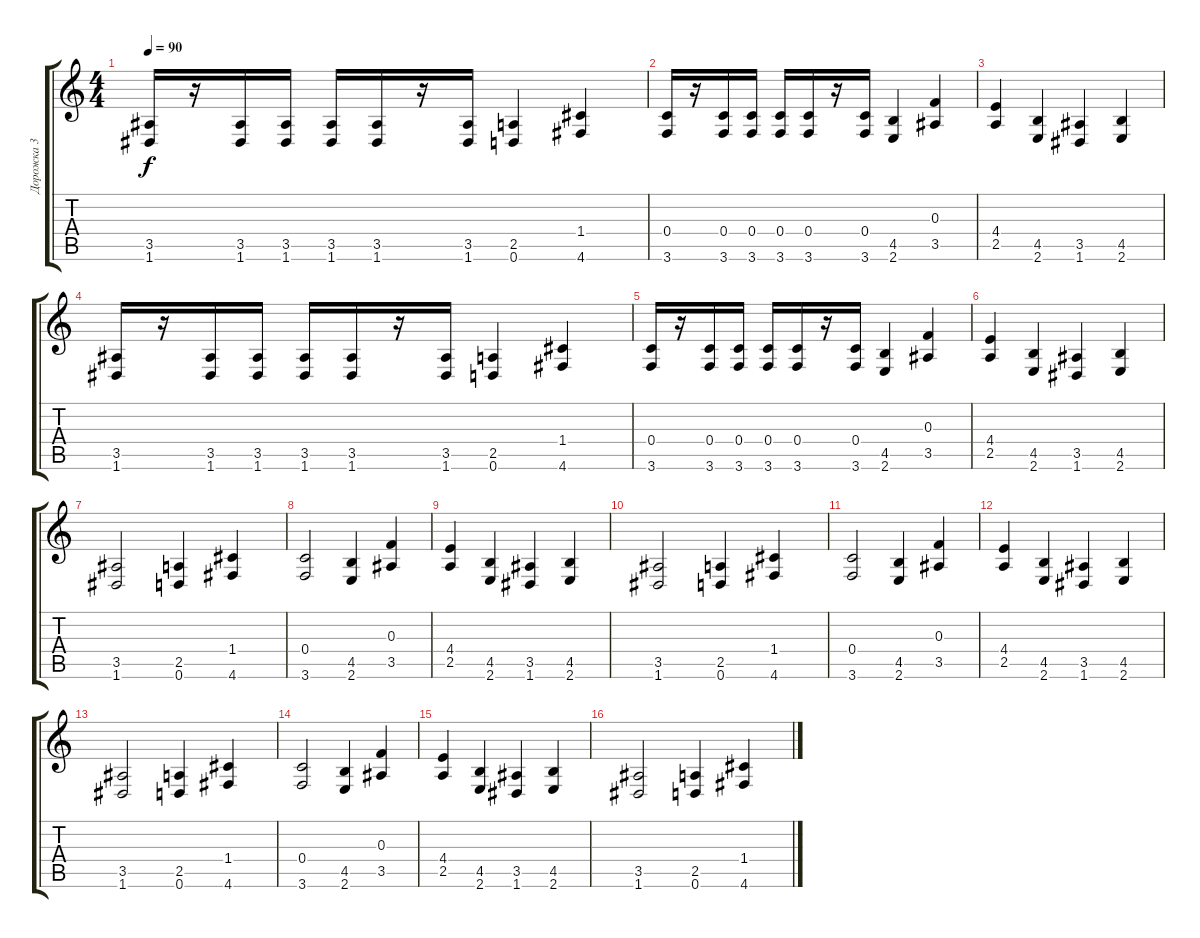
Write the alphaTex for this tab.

\track ("Дорожка 3" "Дорожка 3") {instrument distortionguitar}
\staff {score tabs}
\tuning (D4 A3 F3 C3 G2 D2) {hide}
\ts (4 4)
\tempo 90
\clef g2
\ks c
(3.5 1.6).16{dy f} r.16 (3.5 1.6).16 (3.5 1.6).16 (3.5 1.6).16 (3.5 1.6).16 r.16 (3.5 1.6).16 (2.5 0.6).4 (1.4 4.6).4 |
(0.4 3.6).16 r.16 (0.4 3.6).16 (0.4 3.6).16 (0.4 3.6).16 (0.4 3.6).16 r.16 (0.4 3.6).16 (4.5 2.6).4 (0.3 3.5).4 |
(4.4 2.5).4 (4.5 2.6).4 (3.5 1.6).4 (4.5 2.6).4 |
(3.5 1.6).16 r.16 (3.5 1.6).16 (3.5 1.6).16 (3.5 1.6).16 (3.5 1.6).16 r.16 (3.5 1.6).16 (2.5 0.6).4 (1.4 4.6).4 |
(0.4 3.6).16 r.16 (0.4 3.6).16 (0.4 3.6).16 (0.4 3.6).16 (0.4 3.6).16 r.16 (0.4 3.6).16 (4.5 2.6).4 (0.3 3.5).4 |
(4.4 2.5).4 (4.5 2.6).4 (3.5 1.6).4 (4.5 2.6).4 |
(3.5 1.6).2 (2.5 0.6).4 (1.4 4.6).4 |
(0.4 3.6).2 (4.5 2.6).4 (0.3 3.5).4 |
(4.4 2.5).4 (4.5 2.6).4 (3.5 1.6).4 (4.5 2.6).4 |
(3.5 1.6).2 (2.5 0.6).4 (1.4 4.6).4 |
(0.4 3.6).2 (4.5 2.6).4 (0.3 3.5).4 |
(4.4 2.5).4 (4.5 2.6).4 (3.5 1.6).4 (4.5 2.6).4 |
(3.5 1.6).2 (2.5 0.6).4 (1.4 4.6).4 |
(0.4 3.6).2 (4.5 2.6).4 (0.3 3.5).4 |
(4.4 2.5).4 (4.5 2.6).4 (3.5 1.6).4 (4.5 2.6).4 |
(3.5 1.6).2 (2.5 0.6).4 (1.4 4.6).4
